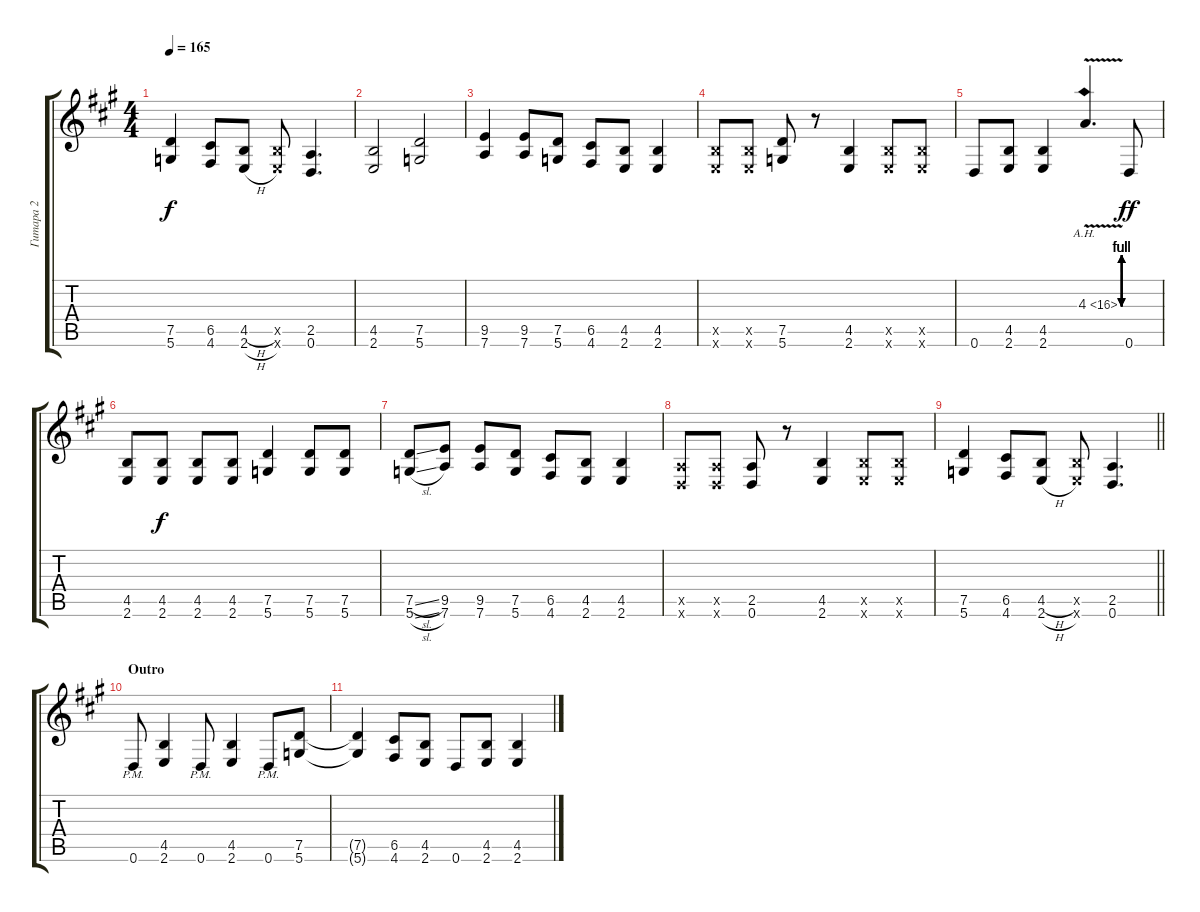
\track ("Гитара 2" "Гитара 2") {instrument distortionguitar}
\staff {score tabs}
\tuning (D4 A3 F3 C3 G2 D2) {hide}
\ts (4 4)
\tempo 165
\clef g2
\ks f#minor
(7.5 5.6).4{dy f} (6.5 4.6).8 (4.5{h} 2.6{h}).8 (4.5{x} 2.6{x}).8 (2.5 0.6).4{d} |
(4.5 2.6).2 (7.5 5.6).2 |
(9.5 7.6).4 (9.5 7.6).8 (7.5 5.6).8 (6.5 4.6).8 (4.5 2.6).8 (4.5 2.6).4 |
(4.5{x} 2.6{x}).8 (4.5{x} 2.6{x}).8 (7.5 5.6).8 r.8 (4.5 2.6).4 (4.5{x} 2.6{x}).8 (4.5{x} 2.6{x}).8 |
0.6.8 (4.5 2.6).8 (4.5 2.6).4 4.3{be (custom 0 0 15 4 23 0 33 4 41 0 51 4 60 0) ah 12 v}.4{d} 0.6.8{dy ff} |
(4.5 2.6).8 (4.5 2.6).8{dy f} (4.5 2.6).8 (4.5 2.6).8 (7.5 5.6).4 (7.5 5.6).8 (7.5 5.6).8 |
(7.5{sl} 5.6{sl}).8 (9.5 7.6).8 (9.5 7.6).8 (7.5 5.6).8 (6.5 4.6).8 (4.5 2.6).8 (4.5 2.6).4 |
(2.5{x} 0.6{x}).8 (2.5{x} 0.6{x}).8 (2.5 0.6).8 r.8 (4.5 2.6).4 (4.5{x} 2.6{x}).8 (4.5{x} 2.6{x}).8 |
\barLineRight lightlight
(7.5 5.6).4 (6.5 4.6).8 (4.5{h} 2.6{h}).8 (4.5{x} 2.6{x}).8 (2.5 0.6).4{d} |
\section ("" "Outro")
0.6{pm}.8 (4.5 2.6).4 0.6{pm}.8 (4.5 2.6).4 0.6{pm}.8 (7.5 5.6).8 |
(7.5{t} 5.6{t}).4 (6.5 4.6).8 (4.5 2.6).8 0.6.8 (4.5 2.6).8 (4.5 2.6).4
